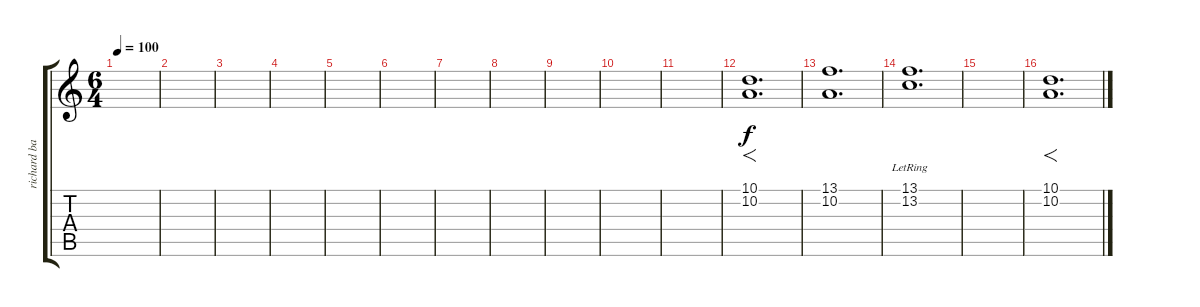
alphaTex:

\track ("richard barieri" "richard ba") {instrument pad2warm bank 1}
\staff {score tabs}
\tuning (E4 B3 G3 D3 A2 E2) {hide}
\ts (6 4)
\tempo 100
\clef g2
\ks c
|
|
|
|
|
|
|
|
|
|
|
(10.1 10.2).1{f d} |
(13.1 10.2).1{d} |
(13.1{lr} 13.2{lr}).1{d} |
|
(10.1 10.2).1{f d}
